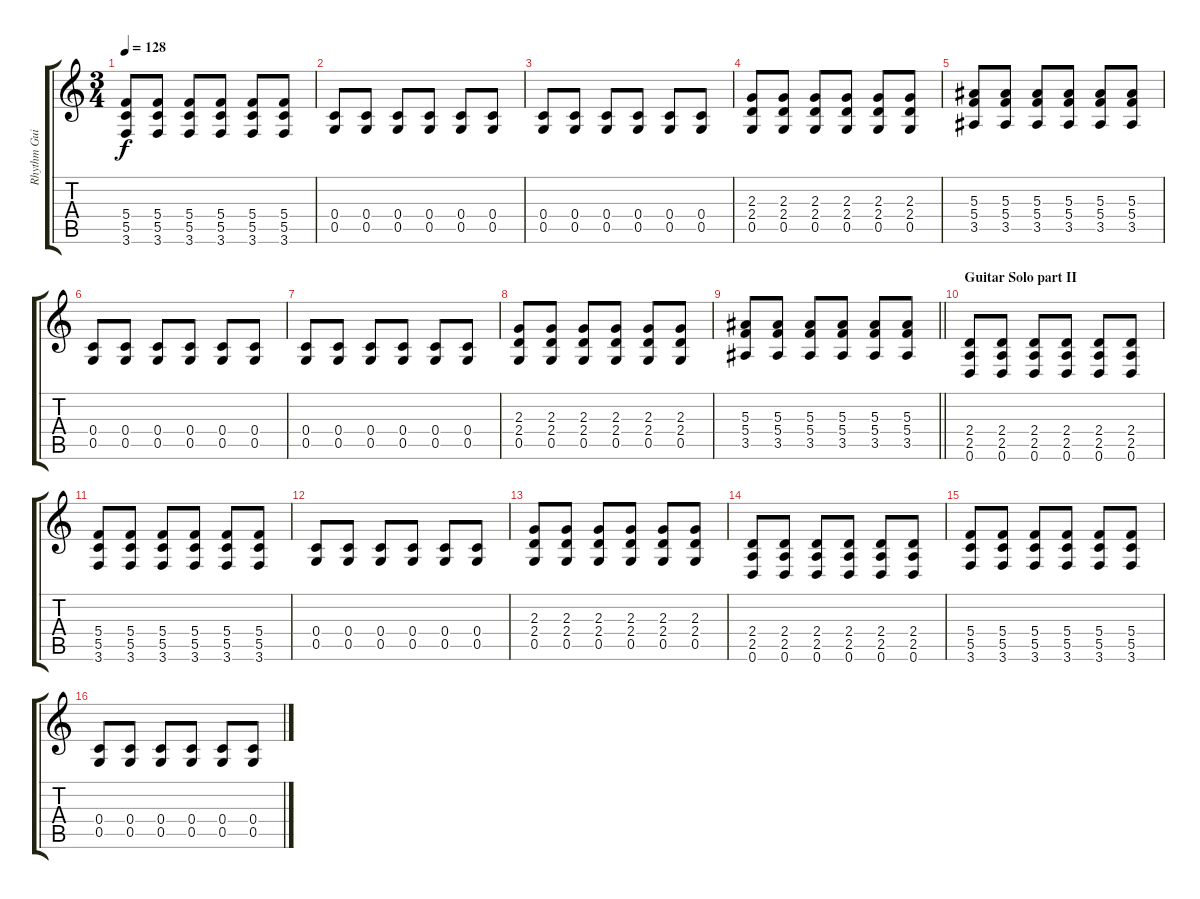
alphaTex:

\track ("Rhythm Guitar" "Rhythm Gui") {instrument distortionguitar}
\staff {score tabs}
\tuning (D4 A3 F3 C3 G2 D2) {hide}
\ts (3 4)
\tempo 128
\clef g2
\ks c
(5.4 5.5 3.6).8{dy f} (5.4 5.5 3.6).8 (5.4 5.5 3.6).8 (5.4 5.5 3.6).8 (5.4 5.5 3.6).8 (5.4 5.5 3.6).8 |
(0.4 0.5).8 (0.4 0.5).8 (0.4 0.5).8 (0.4 0.5).8 (0.4 0.5).8 (0.4 0.5).8 |
(0.4 0.5).8 (0.4 0.5).8 (0.4 0.5).8 (0.4 0.5).8 (0.4 0.5).8 (0.4 0.5).8 |
(2.3 2.4 0.5).8 (2.3 2.4 0.5).8 (2.3 2.4 0.5).8 (2.3 2.4 0.5).8 (2.3 2.4 0.5).8 (2.3 2.4 0.5).8 |
(5.3 5.4 3.5).8 (5.3 5.4 3.5).8 (5.3 5.4 3.5).8 (5.3 5.4 3.5).8 (5.3 5.4 3.5).8 (5.3 5.4 3.5).8 |
(0.4 0.5).8 (0.4 0.5).8 (0.4 0.5).8 (0.4 0.5).8 (0.4 0.5).8 (0.4 0.5).8 |
(0.4 0.5).8 (0.4 0.5).8 (0.4 0.5).8 (0.4 0.5).8 (0.4 0.5).8 (0.4 0.5).8 |
(2.3 2.4 0.5).8 (2.3 2.4 0.5).8 (2.3 2.4 0.5).8 (2.3 2.4 0.5).8 (2.3 2.4 0.5).8 (2.3 2.4 0.5).8 |
\barLineRight lightlight
(5.3 5.4 3.5).8 (5.3 5.4 3.5).8 (5.3 5.4 3.5).8 (5.3 5.4 3.5).8 (5.3 5.4 3.5).8 (5.3 5.4 3.5).8 |
\section ("" "Guitar Solo part II")
(2.4 2.5 0.6).8 (2.4 2.5 0.6).8 (2.4 2.5 0.6).8 (2.4 2.5 0.6).8 (2.4 2.5 0.6).8 (2.4 2.5 0.6).8 |
(5.4 5.5 3.6).8 (5.4 5.5 3.6).8 (5.4 5.5 3.6).8 (5.4 5.5 3.6).8 (5.4 5.5 3.6).8 (5.4 5.5 3.6).8 |
(0.4 0.5).8 (0.4 0.5).8 (0.4 0.5).8 (0.4 0.5).8 (0.4 0.5).8 (0.4 0.5).8 |
(2.3 2.4 0.5).8 (2.3 2.4 0.5).8 (2.3 2.4 0.5).8 (2.3 2.4 0.5).8 (2.3 2.4 0.5).8 (2.3 2.4 0.5).8 |
(2.4 2.5 0.6).8 (2.4 2.5 0.6).8 (2.4 2.5 0.6).8 (2.4 2.5 0.6).8 (2.4 2.5 0.6).8 (2.4 2.5 0.6).8 |
(5.4 5.5 3.6).8 (5.4 5.5 3.6).8 (5.4 5.5 3.6).8 (5.4 5.5 3.6).8 (5.4 5.5 3.6).8 (5.4 5.5 3.6).8 |
(0.4 0.5).8 (0.4 0.5).8 (0.4 0.5).8 (0.4 0.5).8 (0.4 0.5).8 (0.4 0.5).8
